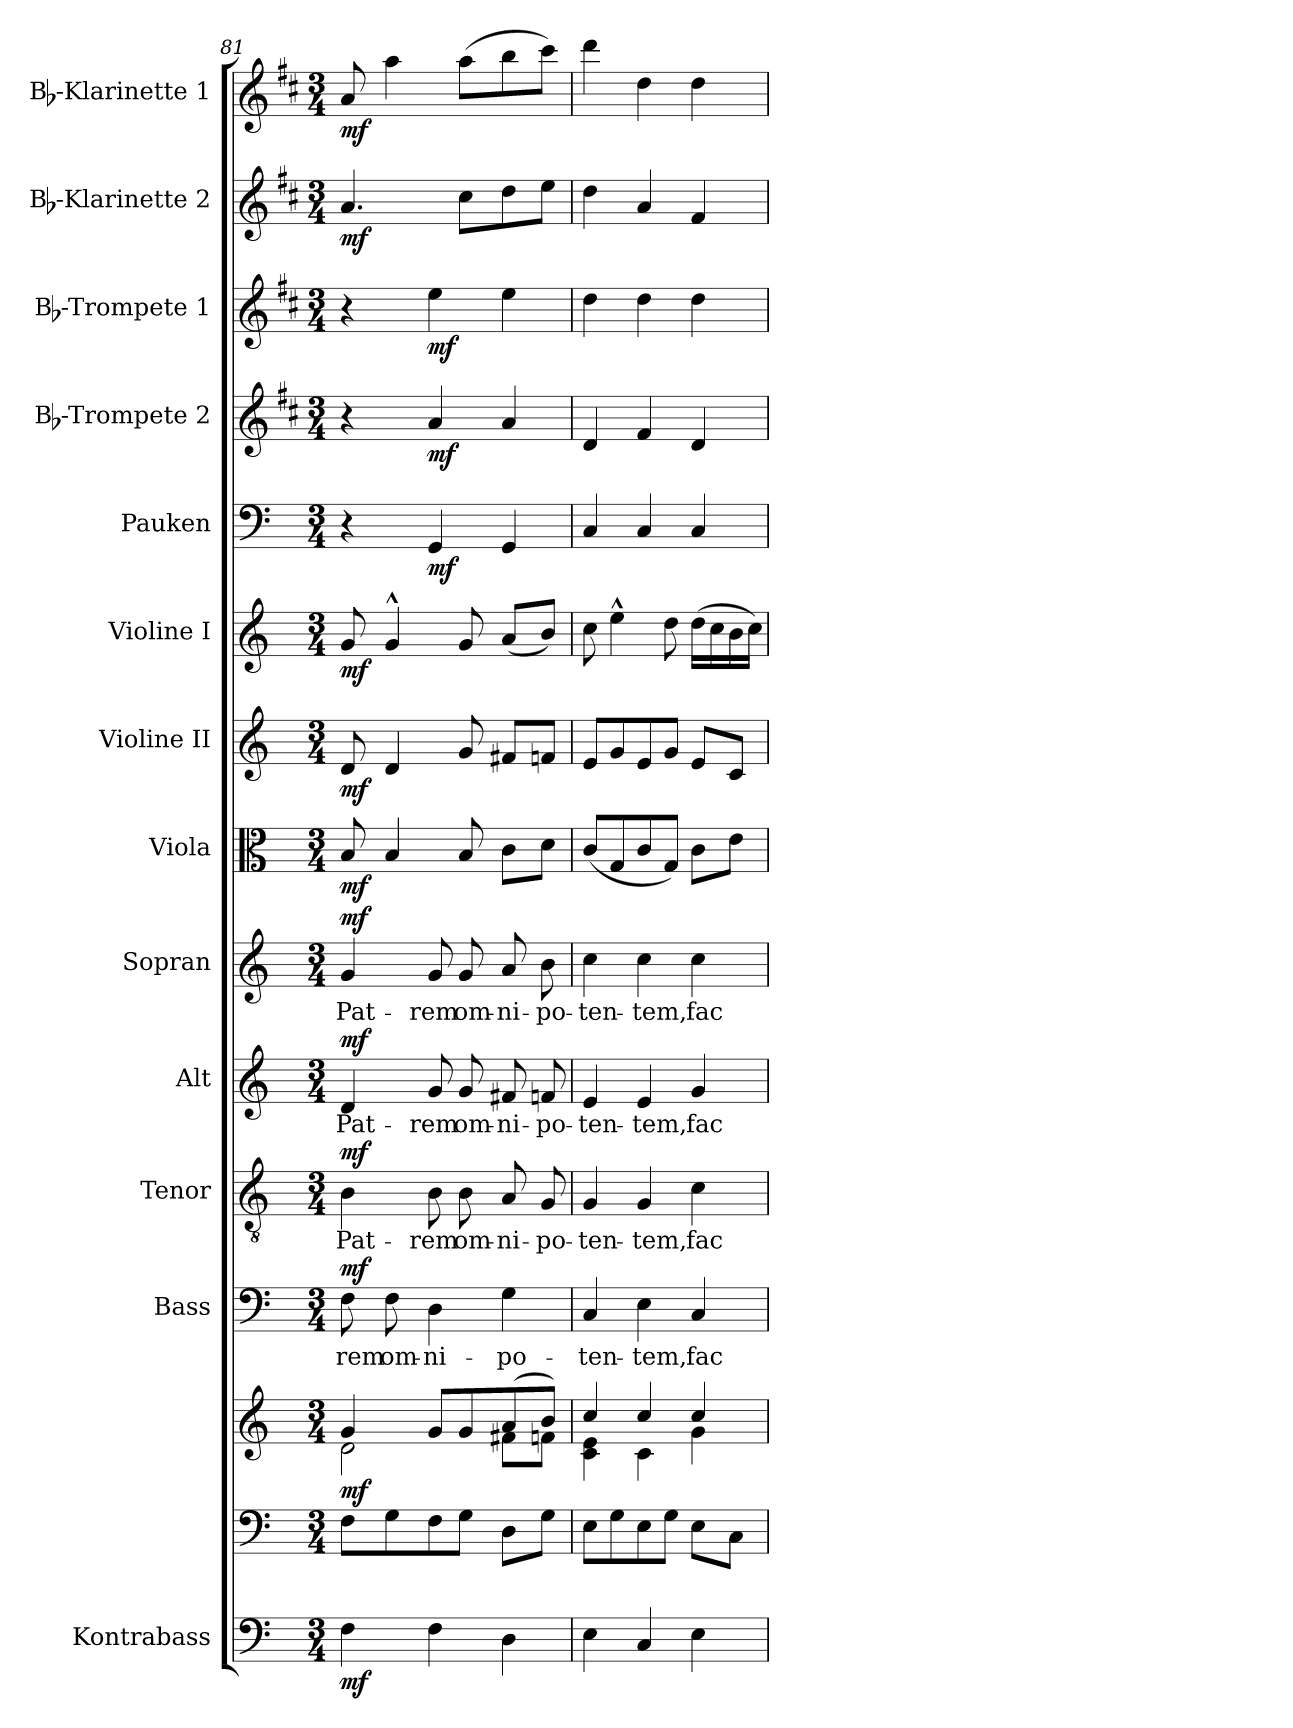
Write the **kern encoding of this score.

**kern	**dynam	**kern	**kern	**dynam	**kern	**text	**dynam	**kern	**text	**dynam	**kern	**text	**dynam	**kern	**text	**dynam	**kern	**dynam	**kern	**dynam	**kern	**dynam	**kern	**dynam	**kern	**dynam	**kern	**dynam	**kern	**dynam	**kern	**dynam
*part14	*part14	*part13	*part13	*part13	*part12	*part12	*part12	*part11	*part11	*part11	*part10	*part10	*part10	*part9	*part9	*part9	*part8	*part8	*part7	*part7	*part6	*part6	*part5	*part5	*part4	*part4	*part3	*part3	*part2	*part2	*part1	*part1
*staff15	*staff15	*staff14	*staff13	*staff13/14	*staff12	*staff12	*staff12	*staff11	*staff11	*staff11	*staff10	*staff10	*staff10	*staff9	*staff9	*staff9	*staff8	*staff8	*staff7	*staff7	*staff6	*staff6	*staff5	*staff5	*staff4	*staff4	*staff3	*staff3	*staff2	*staff2	*staff1	*staff1
*I"Kontrabass	*	*	*	*	*I"Bass	*	*	*I"Tenor	*	*	*I"Alt	*	*	*I"Sopran	*	*	*I"Viola	*	*I"Violine II	*	*I"Violine I	*	*I"Pauken	*	*I"Bb-Trompete 2	*	*I"Bb-Trompete 1	*	*I"Bb-Klarinette 2	*	*I"Bb-Klarinette 1	*
*I'Kb.	*	*	*	*	*I'B.	*	*	*I'T.	*	*	*I'A.	*	*	*I'S.	*	*	*I'Vla.	*	*I'Vl. II	*	*I'Vl. I	*	*I'Pk.	*	*I'Bb Trp. 2	*	*I'Bb Trp. 1	*	*I'Bb Kl. 2	*	*I'Bb Kl. 1	*
*clefF4	*	*clefF4	*clefG2	*	*clefF4	*	*	*clefGv2	*	*	*clefG2	*	*	*clefG2	*	*	*clefC3	*	*clefG2	*	*clefG2	*	*clefF4	*	*clefG2	*	*clefG2	*	*clefG2	*	*clefG2	*
*ITrd7c12	*	*	*	*	*	*	*	*	*	*	*	*	*	*	*	*	*	*	*	*	*	*	*	*	*ITrd1c2	*	*ITrd1c2	*	*ITrd1c2	*	*ITrd1c2	*
*k[]	*	*k[]	*k[]	*	*k[]	*	*	*k[]	*	*	*k[]	*	*	*k[]	*	*	*k[]	*	*k[]	*	*k[]	*	*k[]	*	*k[]	*	*k[]	*	*k[]	*	*k[]	*
*C:	*	*C:	*C:	*	*C:	*	*	*C:	*	*	*C:	*	*	*C:	*	*	*C:	*	*C:	*	*C:	*	*C:	*	*C:	*	*C:	*	*C:	*	*C:	*
*M3/4	*	*M3/4	*M3/4	*	*M3/4	*	*	*M3/4	*	*	*M3/4	*	*	*M3/4	*	*	*M3/4	*	*M3/4	*	*M3/4	*	*M3/4	*	*M3/4	*	*M3/4	*	*M3/4	*	*M3/4	*
=81	=81	=81	=81	=81	=81	=81	=81	=81	=81	=81	=81	=81	=81	=81	=81	=81	=81	=81	=81	=81	=81	=81	=81	=81	=81	=81	=81	=81	=81	=81	=81	=81
*	*	*	*^	*	*	*	*	*	*	*	*	*	*	*	*	*	*	*	*	*	*	*	*	*	*	*	*	*	*	*	*	*
!	!LO:DY:b	!	!	!	!LO:DY:b	!	!LO:LY:b	!LO:DY:a	!	!LO:LY:b	!LO:DY:a	!	!LO:LY:b	!LO:DY:a	!	!LO:LY:b	!LO:DY:a	!	!LO:DY:b	!	!LO:DY:b	!	!LO:DY:b	!	!	!	!	!	!	!	!LO:DY:b	!	!LO:DY:b
4FF\	mf	8F\L	4g/	2d\	mf	8F\	-rem	mf	4B\	Pat-	mf	4d/	Pat-	mf	4g/	Pat-	mf	8B/	mf	8d/	mf	8g/	mf	4r	.	4r	.	4r	.	4.g/	mf	8g/	mf
!	!	!	!	!	!	!	!LO:LY:b	!	!	!	!	!	!	!	!	!	!	!	!	!	!	!	!	!	!	!	!	!	!	!	!	!	!
.	.	8G\	.	.	.	8F\	om-	.	.	.	.	.	.	.	.	.	.	4B/	.	4d/	.	4g^^>/	.	.	.	.	.	.	.	.	.	4gg\	.
!	!	!	!	!	!	!	!LO:LY:b	!	!	!LO:LY:b	!	!	!LO:LY:b	!	!	!LO:LY:b	!	!	!	!	!	!	!	!	!LO:DY:b	!	!LO:DY:b	!	!LO:DY:b	!	!	!	!
4FF\	.	8F\	8g/L	.	.	4D\	-ni-	.	8B\	-rem	.	8g/	-rem	.	8g/	-rem	.	.	.	.	.	.	.	4GG/	mf	4g/	mf	4dd\	mf	.	.	.	.
!	!	!	!	!	!	!	!	!	!	!LO:LY:b	!	!	!LO:LY:b	!	!	!LO:LY:b	!	!	!	!	!	!	!	!	!	!	!	!	!	!	!	!	!
.	.	8G\J	8g/	.	.	.	.	.	8B\	om-	.	8g/	om-	.	8g/	om-	.	8B/	.	8g/	.	8g/	.	.	.	.	.	.	.	8b\L	.	(>8gg\L	.
!	!	!	!	!	!	!	!LO:LY:b	!	!	!LO:LY:b	!	!	!LO:LY:b	!	!	!LO:LY:b	!	!	!	!	!	!	!	!	!	!	!	!	!	!	!	!	!
4DD\	.	8D\L	(>8a/	8f#X\L	.	4G\	-po-	.	8A/	-ni-	.	8f#X/	-ni-	.	8a/	-ni-	.	8c\L	.	8f#X/L	.	(<8a/L	.	4GG/	.	4g/	.	4dd\	.	8cc\	.	8aa\	.
!	!	!	!	!	!	!	!	!	!	!LO:LY:b	!	!	!LO:LY:b	!	!	!LO:LY:b	!	!	!	!	!	!	!	!	!	!	!	!	!	!	!	!	!
.	.	8G\J	8b/J)	8fn\J	.	.	.	.	8G/	-po-	.	8fn/	-po-	.	8b\	-po-	.	8d\J	.	8fn/J	.	8b/J)	.	.	.	.	.	.	.	8dd\J	.	8bb\J)	.
=82	=82	=82	=82	=82	=82	=82	=82	=82	=82	=82	=82	=82	=82	=82	=82	=82	=82	=82	=82	=82	=82	=82	=82	=82	=82	=82	=82	=82	=82	=82	=82	=82	=82
!	!	!	!	!	!	!	!LO:LY:b	!	!	!LO:LY:b	!	!	!LO:LY:b	!	!	!LO:LY:b	!	!	!	!	!	!	!	!	!	!	!	!	!	!	!	!	!
4EE\	.	8E\L	4cc/	4c\ 4e\	.	4C/	-ten-	.	4G/	-ten-	.	4e/	-ten-	.	4cc\	-ten-	.	(<8c/L	.	8e/L	.	8cc\	.	4C/	.	4c/	.	4cc\	.	4cc\	.	4ccc\	.
.	.	8G\	.	.	.	.	.	.	.	.	.	.	.	.	.	.	.	8G/	.	8g/	.	4ee^^>\	.	.	.	.	.	.	.	.	.	.	.
!	!	!	!	!	!	!	!LO:LY:b	!	!	!LO:LY:b	!	!	!LO:LY:b	!	!	!LO:LY:b	!	!	!	!	!	!	!	!	!	!	!	!	!	!	!	!	!
4CC/	.	8E\	4cc/	4c\	.	4E\	-tem,	.	4G/	-tem,	.	4e/	-tem,	.	4cc\	-tem,	.	8c/	.	8e/	.	.	.	4C/	.	4e/	.	4cc\	.	4g/	.	4cc\	.
.	.	8G\J	.	.	.	.	.	.	.	.	.	.	.	.	.	.	.	8G/J)	.	8g/J	.	8dd\	.	.	.	.	.	.	.	.	.	.	.
!	!	!	!	!	!	!	!LO:LY:b	!	!	!LO:LY:b	!	!	!LO:LY:b	!	!	!LO:LY:b	!	!	!	!	!	!	!	!	!	!	!	!	!	!	!	!	!
4EE\	.	8E\L	4cc/	4g\	.	4C/	fac-	.	4c\	fac-	.	4g/	fac-	.	4cc\	fac-	.	8c\L	.	8e/L	.	(>16dd\LL	.	4C/	.	4c/	.	4cc\	.	4e/	.	4cc\	.
.	.	.	.	.	.	.	.	.	.	.	.	.	.	.	.	.	.	.	.	.	.	16cc\	.	.	.	.	.	.	.	.	.	.	.
.	.	8C\J	.	.	.	.	.	.	.	.	.	.	.	.	.	.	.	8e\J	.	8c/J	.	16b\	.	.	.	.	.	.	.	.	.	.	.
.	.	.	.	.	.	.	.	.	.	.	.	.	.	.	.	.	.	.	.	.	.	16cc\JJ)	.	.	.	.	.	.	.	.	.	.	.
*	*	*	*v	*v	*	*	*	*	*	*	*	*	*	*	*	*	*	*	*	*	*	*	*	*	*	*	*	*	*	*	*	*	*
=	=	=	=	=	=	=	=	=	=	=	=	=	=	=	=	=	=	=	=	=	=	=	=	=	=	=	=	=	=	=	=	=
*-	*-	*-	*-	*-	*-	*-	*-	*-	*-	*-	*-	*-	*-	*-	*-	*-	*-	*-	*-	*-	*-	*-	*-	*-	*-	*-	*-	*-	*-	*-	*-	*-
